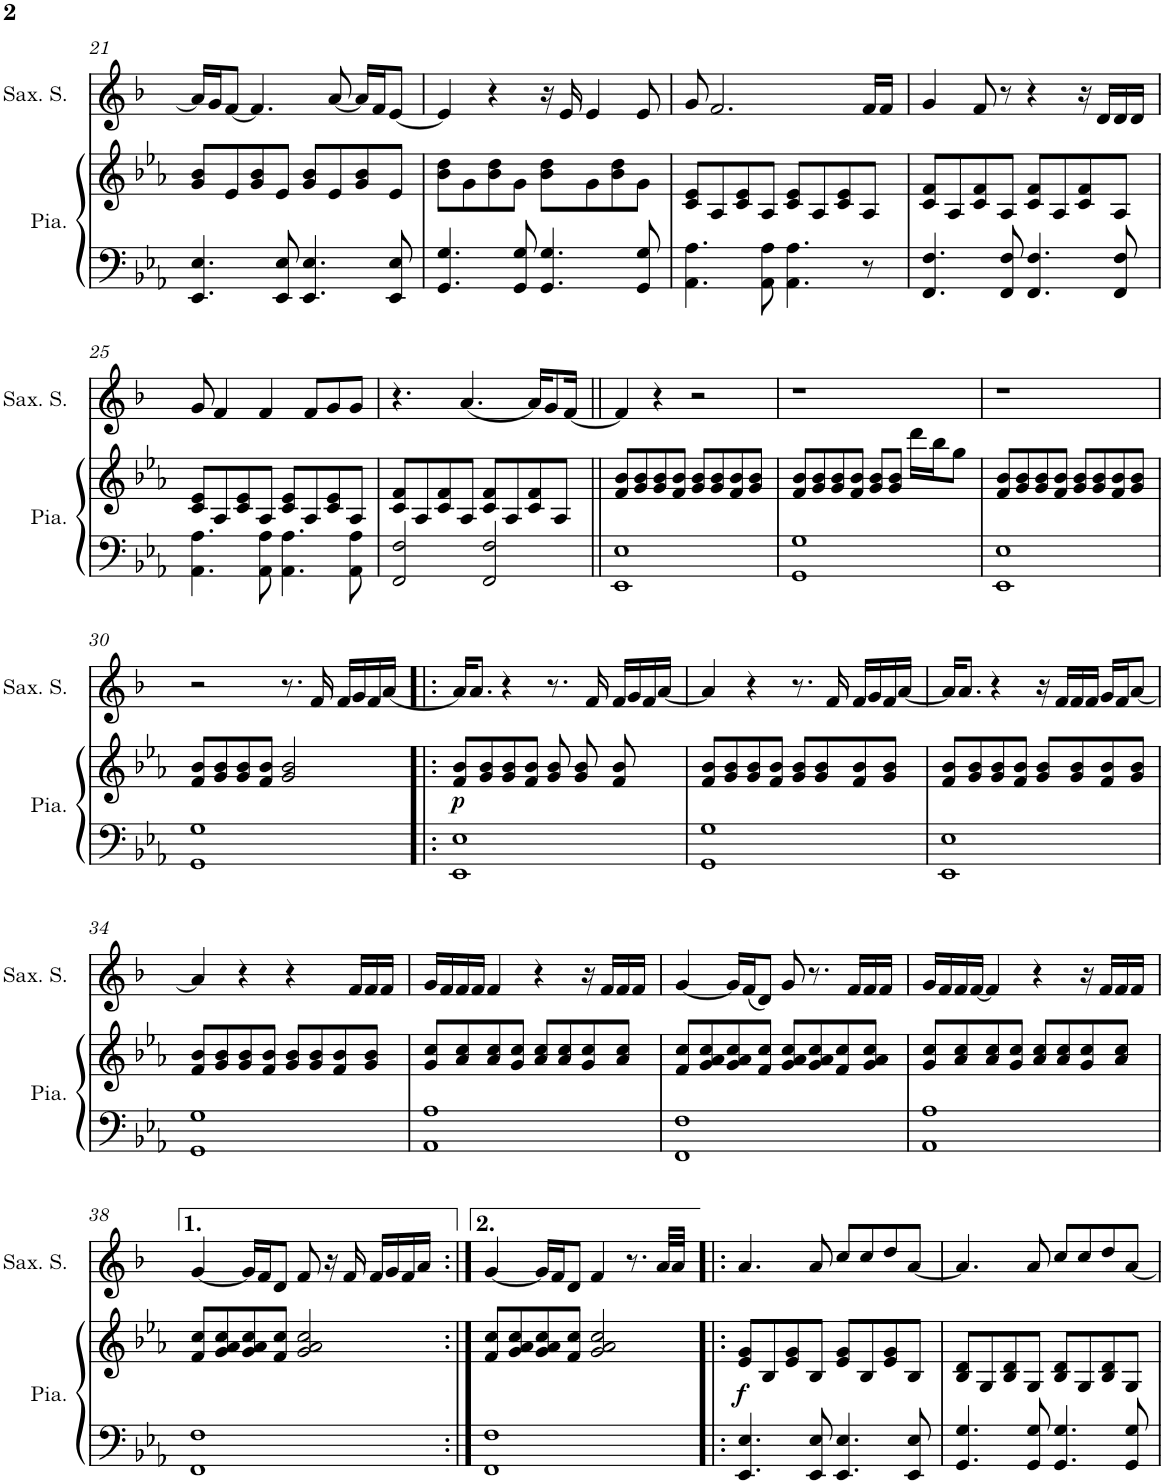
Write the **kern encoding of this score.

**kern	**kern	**dynam	**kern
*part2	*part2	*part2	*part1
*staff3	*staff2	*staff2/3	*staff1
*I"Piano	*	*	*I"Saxophone Soprano
*I'Pia.	*	*	*I'Sax. S.
!!LO:PB:g=z
*clefF4	*clefG2	*	*clefG2
*	*	*	*Trd1c2
*k[b-e-a-]	*k[b-e-a-]	*	*k[b-]
*M4/4	*M4/4	*	*M4/4
=21	=21	=21	=21
4.EE-/ 4.E-/	8g/ 8b-/L	.	16a/LL]
.	.	.	16g/J
.	8e-/	.	[8f/J
.	8g/ 8b-/	.	4.f/]
8EE-/ 8E-/	8e-/J	.	.
4.EE-/ 4.E-/	8g/ 8b-/L	.	.
.	8e-/	.	[8a/
.	8g/ 8b-/	.	16a/LL]
.	.	.	16f/J
8EE-/ 8E-/	8e-/J	.	[8e/J
=22	=22	=22	=22
4.GG/ 4.G/	8b-\ 8dd\L	.	4e/]
.	8g\	.	.
.	8b-\ 8dd\	.	4r
8GG/ 8G/	8g\J	.	.
4.GG/ 4.G/	8b-\ 8dd\L	.	16r
.	.	.	16e/
.	8g\	.	4e/
.	8b-\ 8dd\	.	.
8GG/ 8G/	8g\J	.	8e/
=23	=23	=23	=23
4.AA-\ 4.A-\	8c/ 8e-/L	.	8g/
.	8A-/	.	2.f/
.	8c/ 8e-/	.	.
8AA-\ 8A-\	8A-/J	.	.
4.AA-\ 4.A-\	8c/ 8e-/L	.	.
.	8A-/	.	.
.	8c/ 8e-/	.	.
8r	8A-/J	.	16f/LL
.	.	.	16f/JJ
=24	=24	=24	=24
4.FF/ 4.F/	8c/ 8f/L	.	4g/
.	8A-/	.	.
.	8c/ 8f/	.	8f/
8FF/ 8F/	8A-/J	.	8r
4.FF/ 4.F/	8c/ 8f/L	.	4r
.	8A-/	.	.
.	8c/ 8f/	.	16r
.	.	.	16d/LL
8FF/ 8F/	8A-/J	.	16d/
.	.	.	16d/JJ
!!LO:LB:g=z
=25	=25	=25	=25
4.AA-\ 4.A-\	8c/ 8e-/L	.	8g/
.	8A-/	.	4f/
.	8c/ 8e-/	.	.
8AA-\ 8A-\	8A-/J	.	4f/
4.AA-\ 4.A-\	8c/ 8e-/L	.	.
.	8A-/	.	8f/L
.	8c/ 8e-/	.	8g/
8AA-\ 8A-\	8A-/J	.	8g/J
=26	=26	=26	=26
2FF/ 2F/	8c/ 8f/L	.	4.r
.	8A-/	.	.
.	8c/ 8f/	.	.
.	8A-/J	.	[4.a/
2FF/ 2F/	8c/ 8f/L	.	.
.	8A-/	.	.
.	8c/ 8f/	.	16a/KL]
.	.	.	8g/
.	8A-/J	.	.
.	.	.	[16f/Jk
=27||	=27||	=27||	=27||
1EE- 1E-	8f/ 8b-/L	.	4f/]
.	8g/ 8b-/	.	.
.	8g/ 8b-/	.	4r
.	8f/ 8b-/J	.	.
.	8g/ 8b-/L	.	2r
.	8g/ 8b-/	.	.
.	8f/ 8b-/	.	.
.	8g/ 8b-/J	.	.
=28	=28	=28	=28
1GG 1G	8f/ 8b-/L	.	1r
.	8g/ 8b-/	.	.
.	8g/ 8b-/	.	.
.	8f/ 8b-/J	.	.
.	8g/ 8b-/L	.	.
.	8g/ 8b-/J	.	.
.	16ddd\LL	.	.
.	16bb-\J	.	.
.	8gg\J	.	.
=29	=29	=29	=29
1EE- 1E-	8f/ 8b-/L	.	1r
.	8g/ 8b-/	.	.
.	8g/ 8b-/	.	.
.	8f/ 8b-/J	.	.
.	8g/ 8b-/L	.	.
.	8g/ 8b-/	.	.
.	8f/ 8b-/	.	.
.	8g/ 8b-/J	.	.
!!LO:LB:g=z
=30	=30	=30	=30
1GG 1G	8f/ 8b-/L	.	2r
.	8g/ 8b-/	.	.
.	8g/ 8b-/	.	.
.	8f/ 8b-/J	.	.
.	2g/ 2b-/	.	8.r
.	.	.	16f/
.	.	.	16f/LL
.	.	.	16g/
.	.	.	16f/
.	.	.	[16a/JJ
=31!|:	=31!|:	=31!|:	=31!|:
!	!	!LO:DY:b	!
1EE- 1E-	8f/ 8b-/L	p	16a/KL]
.	.	.	8.a/J
.	8g/ 8b-/	.	.
.	8g/ 8b-/	.	4r
.	8f/ 8b-/J	.	.
.	8g/ 8b-/	.	8.r
.	8g/ 8b-/	.	.
.	.	.	16f/
.	8f/ 8b-/	.	16f/LL
.	.	.	16g/
.	8ryy	.	16f/
.	.	.	[16a/JJ
=32	=32	=32	=32
1GG 1G	8f/ 8b-/L	.	4a/]
.	8g/ 8b-/	.	.
.	8g/ 8b-/	.	4r
.	8f/ 8b-/J	.	.
.	8g/ 8b-/L	.	8.r
.	8g/ 8b-/	.	.
.	.	.	16f/
.	8f/ 8b-/	.	16f/LL
.	.	.	16g/
.	8g/ 8b-/J	.	16f/
.	.	.	[16a/JJ
=33	=33	=33	=33
1EE- 1E-	8f/ 8b-/L	.	16a/KL]
.	.	.	8.a/J
.	8g/ 8b-/	.	.
.	8g/ 8b-/	.	4r
.	8f/ 8b-/J	.	.
.	8g/ 8b-/L	.	16r
.	.	.	16f/LL
.	8g/ 8b-/	.	16f/
.	.	.	16f/JJ
.	8f/ 8b-/	.	16g/LL
.	.	.	16f/J
.	8g/ 8b-/J	.	[8a/J
!!LO:LB:g=z
=34	=34	=34	=34
1GG 1G	8f/ 8b-/L	.	4a/]
.	8g/ 8b-/	.	.
.	8g/ 8b-/	.	4r
.	8f/ 8b-/J	.	.
.	8g/ 8b-/L	.	4r
.	8g/ 8b-/	.	.
.	8f/ 8b-/	.	16ryy
.	.	.	16f/LL
.	8g/ 8b-/J	.	16f/
.	.	.	16f/JJ
=35	=35	=35	=35
1AA- 1A-	8g/ 8cc/L	.	16g/LL
.	.	.	16f/
.	8a-/ 8cc/	.	16f/
.	.	.	16f/JJ
.	8a-/ 8cc/	.	4f/
.	8g/ 8cc/J	.	.
.	8a-/ 8cc/L	.	4r
.	8a-/ 8cc/	.	.
.	8g/ 8cc/	.	16r
.	.	.	16f/LL
.	8a-/ 8cc/J	.	16f/
.	.	.	16f/JJ
=36	=36	=36	=36
1FF 1F	8f/ 8cc/L	.	[4g/
.	8g/ 8a-/ 8cc/	.	.
.	8g/ 8a-/ 8cc/	.	16g/LL]
.	.	.	(16f/J
.	8f/ 8cc/J	.	8d/J)
.	8g/ 8a-/ 8cc/L	.	8g/
.	8g/ 8a-/ 8cc/	.	8.r
.	8f/ 8cc/	.	.
.	.	.	16f/LL
.	8g/ 8a-/ 8cc/J	.	16f/
.	.	.	16f/JJ
=37	=37	=37	=37
1AA- 1A-	8g/ 8cc/L	.	16g/LL
.	.	.	16f/
.	8a-/ 8cc/	.	16f/
.	.	.	[16f/JJ
.	8a-/ 8cc/	.	4f/]
.	8g/ 8cc/J	.	.
.	8a-/ 8cc/L	.	4r
.	8a-/ 8cc/	.	.
.	8g/ 8cc/	.	16r
.	.	.	16f/LL
.	8a-/ 8cc/J	.	16f/
.	.	.	16f/JJ
!!LO:LB:g=z
=38	=38	=38	=38
1FF 1F	8f/ 8cc/L	.	[4g/
.	8g/ 8a-/ 8cc/	.	.
.	8g/ 8a-/ 8cc/	.	16g/LL]
.	.	.	16f/J
.	8f/ 8cc/J	.	8d/J
.	2g/ 2a-/ 2cc/	.	8f/
.	.	.	16r
.	.	.	16f/
.	.	.	16f/LL
.	.	.	16g/
.	.	.	16f/
.	.	.	16a/JJ
=39:|!	=39:|!	=39:|!	=39:|!
1FF 1F	8f/ 8cc/L	.	[4g/
.	8g/ 8a-/ 8cc/	.	.
.	8g/ 8a-/ 8cc/	.	16g/LL]
.	.	.	16f/J
.	8f/ 8cc/J	.	8d/J
.	2g/ 2a-/ 2cc/	.	4f/
.	.	.	8.r
.	.	.	32a/LLL
.	.	.	32a/JJJ
=40!|:	=40!|:	=40!|:	=40!|:
!	!	!LO:DY:b	!
4.EE-/ 4.E-/	8e-/ 8g/L	f	4.a/
.	8B-/	.	.
.	8e-/ 8g/	.	.
8EE-/ 8E-/	8B-/J	.	8a/
4.EE-/ 4.E-/	8e-/ 8g/L	.	8cc/L
.	8B-/	.	8cc/
.	8e-/ 8g/	.	8dd/
8EE-/ 8E-/	8B-/J	.	[8a/J
=41	=41	=41	=41
4.GG/ 4.G/	8B-/ 8d/L	.	4.a/]
.	8G/	.	.
.	8B-/ 8d/	.	.
8GG/ 8G/	8G/J	.	8a/
4.GG/ 4.G/	8B-/ 8d/L	.	8cc/L
.	8G/	.	8cc/
.	8B-/ 8d/	.	8dd/
8GG/ 8G/	8G/J	.	[8a/J
=	=	=	=
*-	*-	*-	*-
